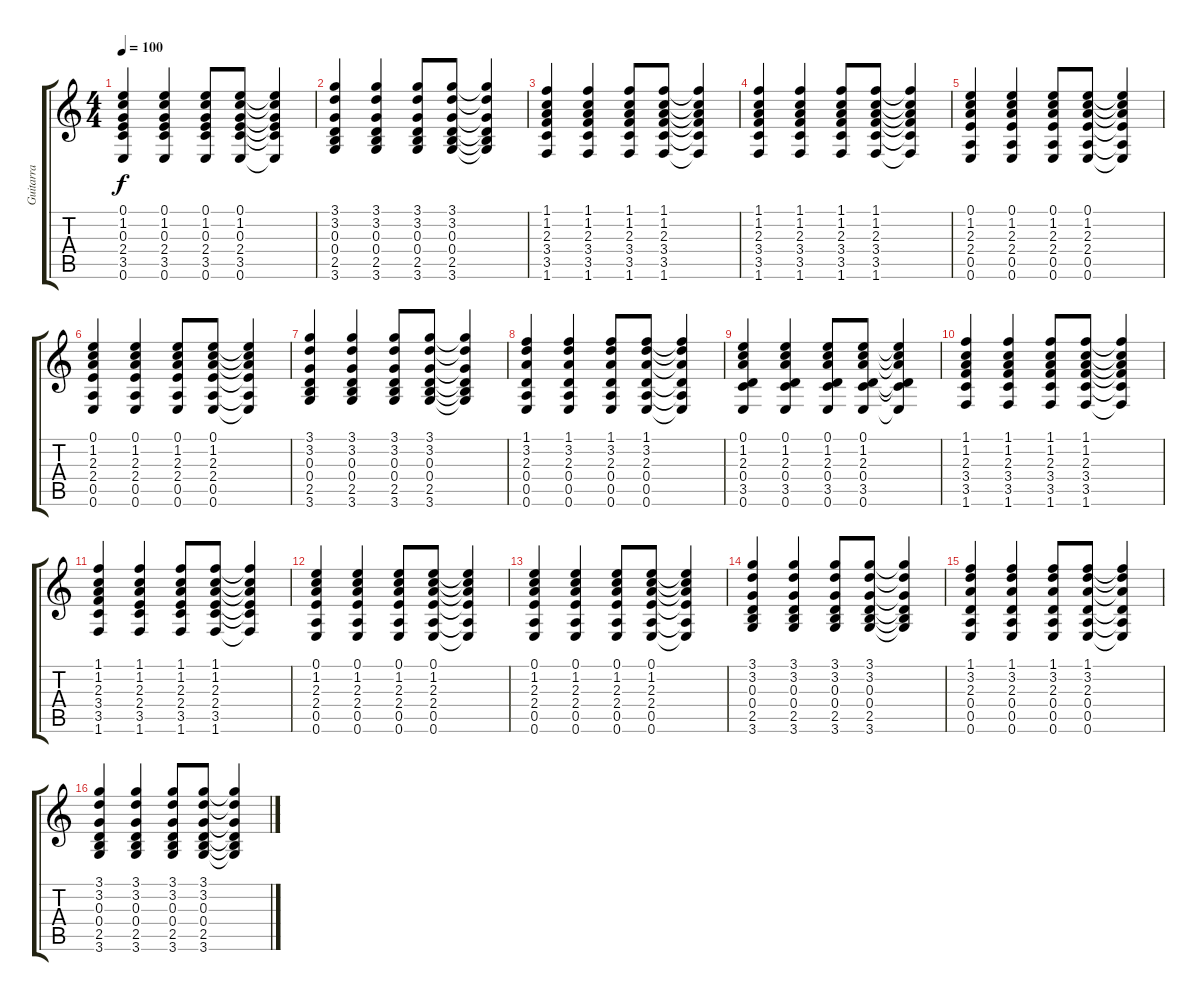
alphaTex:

\track ("Guitarra" "Guitarra") {instrument electricguitarjazz}
\staff {score tabs}
\tuning (E4 B3 G3 D3 A2 E2) {hide}
\ts (4 4)
\tempo 100
\clef g2
\ks c
(0.1 1.2 0.3 2.4 3.5 0.6).4{dy f} (0.1 1.2 0.3 2.4 3.5 0.6).4 (0.1 1.2 0.3 2.4 3.5 0.6).8 (0.1 1.2 0.3 2.4 3.5 0.6).8 (0.1{t} 1.2{t} 0.3{t} 2.4{t} 3.5{t} 0.6{t}).4 |
(3.1 3.2 0.3 0.4 2.5 3.6).4 (3.1 3.2 0.3 0.4 2.5 3.6).4 (3.1 3.2 0.3 0.4 2.5 3.6).8 (3.1 3.2 0.3 0.4 2.5 3.6).8 (3.1{t} 3.2{t} 0.3{t} 0.4{t} 2.5{t} 3.6{t}).4 |
(1.1 1.2 2.3 3.4 3.5 1.6).4 (1.1 1.2 2.3 3.4 3.5 1.6).4 (1.1 1.2 2.3 3.4 3.5 1.6).8 (1.1 1.2 2.3 3.4 3.5 1.6).8 (1.1{t} 1.2{t} 2.3{t} 3.4{t} 3.5{t} 1.6{t}).4 |
(1.1 1.2 2.3 3.4 3.5 1.6).4 (1.1 1.2 2.3 3.4 3.5 1.6).4 (1.1 1.2 2.3 3.4 3.5 1.6).8 (1.1 1.2 2.3 3.4 3.5 1.6).8 (1.1{t} 1.2{t} 2.3{t} 3.4{t} 3.5{t} 1.6{t}).4 |
(0.1 1.2 2.3 2.4 0.5 0.6).4 (0.1 1.2 2.3 2.4 0.5 0.6).4 (0.1 1.2 2.3 2.4 0.5 0.6).8 (0.1 1.2 2.3 2.4 0.5 0.6).8 (0.1{t} 1.2{t} 2.3{t} 2.4{t} 0.5{t} 0.6{t}).4 |
(0.1 1.2 2.3 2.4 0.5 0.6).4 (0.1 1.2 2.3 2.4 0.5 0.6).4 (0.1 1.2 2.3 2.4 0.5 0.6).8 (0.1 1.2 2.3 2.4 0.5 0.6).8 (0.1{t} 1.2{t} 2.3{t} 2.4{t} 0.5{t} 0.6{t}).4 |
(3.1 3.2 0.3 0.4 2.5 3.6).4 (3.1 3.2 0.3 0.4 2.5 3.6).4 (3.1 3.2 0.3 0.4 2.5 3.6).8 (3.1 3.2 0.3 0.4 2.5 3.6).8 (3.1{t} 3.2{t} 0.3{t} 0.4{t} 2.5{t} 3.6{t}).4 |
(1.1 3.2 2.3 0.4 0.5 0.6).4 (1.1 3.2 2.3 0.4 0.5 0.6).4 (1.1 3.2 2.3 0.4 0.5 0.6).8 (1.1 3.2 2.3 0.4 0.5 0.6).8 (1.1{t} 3.2{t} 2.3{t} 0.4{t} 0.5{t} 0.6{t}).4 |
(0.1 1.2 2.3 0.4 3.5 0.6).4 (0.1 1.2 2.3 0.4 3.5 0.6).4 (0.1 1.2 2.3 0.4 3.5 0.6).8 (0.1 1.2 2.3 0.4 3.5 0.6).8 (0.1{t} 1.2{t} 2.3{t} 0.4{t} 3.5{t} 0.6{t}).4 |
(1.1 1.2 2.3 3.4 3.5 1.6).4 (1.1 1.2 2.3 3.4 3.5 1.6).4 (1.1 1.2 2.3 3.4 3.5 1.6).8 (1.1 1.2 2.3 3.4 3.5 1.6).8 (1.1{t} 1.2{t} 2.3{t} 3.4{t} 3.5{t} 1.6{t}).4 |
(1.1 1.2 2.3 3.4 3.5 1.6).4 (1.1 1.2 2.3 2.4 3.5 1.6).4 (1.1 1.2 2.3 2.4 3.5 1.6).8 (1.1 1.2 2.3 2.4 3.5 1.6).8 (1.1{t} 1.2{t} 2.3{t} 2.4{t} 3.5{t} 1.6{t}).4 |
(0.1 1.2 2.3 2.4 0.5 0.6).4 (0.1 1.2 2.3 2.4 0.5 0.6).4 (0.1 1.2 2.3 2.4 0.5 0.6).8 (0.1 1.2 2.3 2.4 0.5 0.6).8 (0.1{t} 1.2{t} 2.3{t} 2.4{t} 0.5{t} 0.6{t}).4 |
(0.1 1.2 2.3 2.4 0.5 0.6).4 (0.1 1.2 2.3 2.4 0.5 0.6).4 (0.1 1.2 2.3 2.4 0.5 0.6).8 (0.1 1.2 2.3 2.4 0.5 0.6).8 (0.1{t} 1.2{t} 2.3{t} 2.4{t} 0.5{t} 0.6{t}).4 |
(3.1 3.2 0.3 0.4 2.5 3.6).4 (3.1 3.2 0.3 0.4 2.5 3.6).4 (3.1 3.2 0.3 0.4 2.5 3.6).8 (3.1 3.2 0.3 0.4 2.5 3.6).8 (3.1{t} 3.2{t} 0.3{t} 0.4{t} 2.5{t} 3.6{t}).4 |
(1.1 3.2 2.3 0.4 0.5 0.6).4 (1.1 3.2 2.3 0.4 0.5 0.6).4 (1.1 3.2 2.3 0.4 0.5 0.6).8 (1.1 3.2 2.3 0.4 0.5 0.6).8 (1.1{t} 3.2{t} 2.3{t} 0.4{t} 0.5{t} 0.6{t}).4 |
(3.1 3.2 0.3 0.4 2.5 3.6).4 (3.1 3.2 0.3 0.4 2.5 3.6).4 (3.1 3.2 0.3 0.4 2.5 3.6).8 (3.1 3.2 0.3 0.4 2.5 3.6).8 (3.1{t} 3.2{t} 0.3{t} 0.4{t} 2.5{t} 3.6{t}).4
